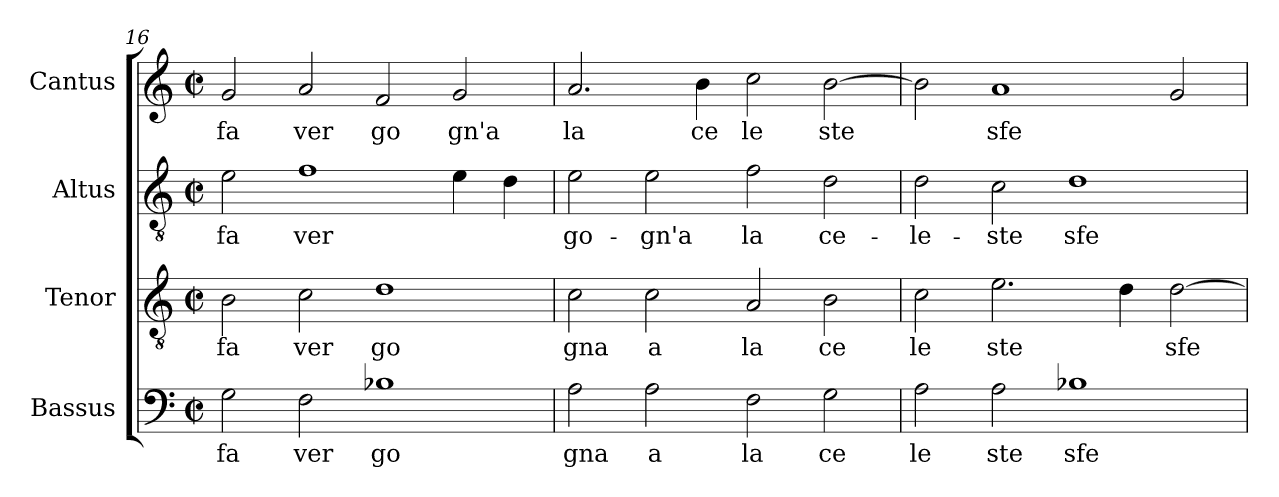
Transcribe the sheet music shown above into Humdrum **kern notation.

**kern	**text	**kern	**text	**kern	**text	**kern	**text
*part4	*part4	*part3	*part3	*part2	*part2	*part1	*part1
*staff4	*staff4	*staff3	*staff3	*staff2	*staff2	*staff1	*staff1
*I"Bassus	*	*I"Tenor	*	*I"Altus	*	*I"Cantus	*
*clefF4	*	*clefGv2	*	*clefGv2	*	*clefG2	*
*k[]	*	*k[]	*	*k[]	*	*k[]	*
*C:	*	*C:	*	*C:	*	*C:	*
*M2/2	*	*M2/2	*	*M2/2	*	*M2/2	*
*met(c|)	*	*met(c|)	*	*met(c|)	*	*met(c|)	*
=16	=16	=16	=16	=16	=16	=16	=16
!	!LO:LY:b:cj	!	!LO:LY:b:cj	!	!LO:LY:b:cj	!	!LO:LY:b:cj
2G\	fa	2B\	fa	2e\	fa	2g/	fa
!	!LO:LY:b:cj	!	!LO:LY:b:cj	!	!LO:LY:b:cj	!	!LO:LY:b:cj
2F\	ver	2c\	ver	1f	ver-	2a/	ver
!	!LO:LY:b:cj	!	!LO:LY:b:cj	!	!	!	!LO:LY:b:cj
1B-	go	1d	go	.	.	2f/	go
!	!	!	!	!	!LO:LY:b:cj	!	!LO:LY:b:cj
.	.	.	.	4e\	--	2g/	gn'a
!	!	!	!	!	!LO:LY:b:cj	!	!
.	.	.	.	4d\	--	.	.
=17	=17	=17	=17	=17	=17	=17	=17
!	!LO:LY:b:cj	!	!LO:LY:b:cj	!	!LO:LY:b:cj	!	!LO:LY:b:cj
2A\	gna	2c\	gna	2e\	-go-	2.a/	la
!	!LO:LY:b:cj	!	!LO:LY:b:cj	!	!LO:LY:b:cj	!	!
2A\	a	2c\	a	2e\	-gn'a	.	.
!	!	!	!	!	!	!	!LO:LY:b:cj
.	.	.	.	.	.	4b\	ce
!	!LO:LY:b:cj	!	!LO:LY:b:cj	!	!LO:LY:b:cj	!	!LO:LY:b:cj
2F\	la	2A/	la	2f\	la	2cc\	le
!	!LO:LY:b:cj	!	!LO:LY:b:cj	!	!LO:LY:b:cj	!	!LO:LY:b:cj
2G\	ce	2B\	ce	2d\	ce-	[>2b\	ste
=18	=18	=18	=18	=18	=18	=18	=18
!	!LO:LY:b:cj	!	!LO:LY:b:cj	!	!LO:LY:b:cj	!	!LO:LY:b:cj
2A\	le	2c\	le	2d\	-le-	2b\]	.
!	!LO:LY:b:cj	!	!LO:LY:b:cj	!	!LO:LY:b:cj	!	!LO:LY:b:cj
2A\	ste	2.e\	ste	2c\	-ste	1a	sfe
!	!LO:LY:b:cj	!	!	!	!LO:LY:b:cj	!	!
1B-	sfe	.	.	1d	sfe-	.	.
!	!	!	!LO:LY:b:cj	!	!	!	!
.	.	4d\	.	.	.	.	.
!	!	!	!LO:LY:b:cj	!	!	!	!LO:LY:b:cj
.	.	[>2d\	sfe	.	.	2g/	.
=	=	=	=	=	=	=	=
*-	*-	*-	*-	*-	*-	*-	*-
